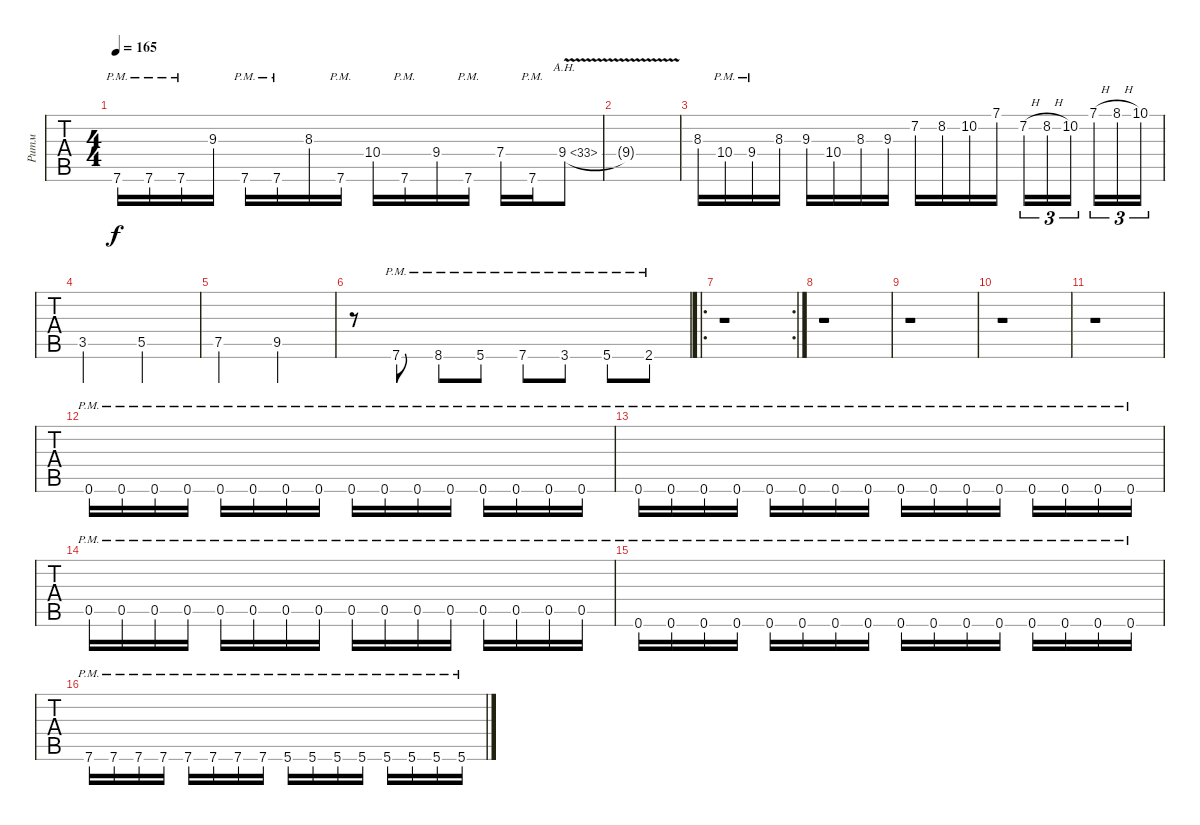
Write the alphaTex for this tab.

\track ("Ритм" "Ритм") {instrument distortionguitar}
\staff {tabs}
\tuning (E4 B3 G3 D3 A2 E2) {hide}
\ts (4 4)
\tempo 165
\clef g2
\ks c
7.6{pm}.16{dy f} 7.6{pm}.16 7.6{pm}.16 9.3.16 7.6{pm}.16 7.6{pm}.16 8.3.16 7.6{pm}.16 10.4.16 7.6{pm}.16 9.4.16 7.6{pm}.16 7.4.16 7.6{pm}.16 9.4{ah 24 v}.8 |
9.4{t}.1 |
8.3.16 10.4{pm}.16 9.4{pm}.16 8.3.16 9.3.16 10.4.16 8.3.16 9.3.16 7.2.16 8.2.16 10.2.16 7.1.16 7.2{h}.16{tu (3 2)} 8.2{h}.16{tu (3 2)} 10.2.16{tu (3 2) beam splitsecondary} 7.1{h}.16{tu (3 2)} 8.1{h}.16{tu (3 2)} 10.1.16{tu (3 2)} |
3.5.2 5.5.2 |
7.5.2 9.5.2 |
r.8 7.6{pm}.8 8.6{pm}.8 5.6{pm}.8 7.6{pm}.8 3.6{pm}.8 5.6{pm}.8 2.6{pm}.8 |
\ro
\rc 2
r.1 |
r.1 |
r.1 |
r.1 |
r.1 |
0.6{pm}.16 0.6{pm}.16 0.6{pm}.16 0.6{pm}.16 0.6{pm}.16 0.6{pm}.16 0.6{pm}.16 0.6{pm}.16 0.6{pm}.16 0.6{pm}.16 0.6{pm}.16 0.6{pm}.16 0.6{pm}.16 0.6{pm}.16 0.6{pm}.16 0.6{pm}.16 |
0.6{pm}.16 0.6{pm}.16 0.6{pm}.16 0.6{pm}.16 0.6{pm}.16 0.6{pm}.16 0.6{pm}.16 0.6{pm}.16 0.6{pm}.16 0.6{pm}.16 0.6{pm}.16 0.6{pm}.16 0.6{pm}.16 0.6{pm}.16 0.6{pm}.16 0.6{pm}.16 |
0.5{pm}.16 0.5{pm}.16 0.5{pm}.16 0.5{pm}.16 0.5{pm}.16 0.5{pm}.16 0.5{pm}.16 0.5{pm}.16 0.5{pm}.16 0.5{pm}.16 0.5{pm}.16 0.5{pm}.16 0.5{pm}.16 0.5{pm}.16 0.5{pm}.16 0.5{pm}.16 |
0.6{pm}.16 0.6{pm}.16 0.6{pm}.16 0.6{pm}.16 0.6{pm}.16 0.6{pm}.16 0.6{pm}.16 0.6{pm}.16 0.6{pm}.16 0.6{pm}.16 0.6{pm}.16 0.6{pm}.16 0.6{pm}.16 0.6{pm}.16 0.6{pm}.16 0.6{pm}.16 |
7.6{pm}.16 7.6{pm}.16 7.6{pm}.16 7.6{pm}.16 7.6{pm}.16 7.6{pm}.16 7.6{pm}.16 7.6{pm}.16 5.6{pm}.16 5.6{pm}.16 5.6{pm}.16 5.6{pm}.16 5.6{pm}.16 5.6{pm}.16 5.6{pm}.16 5.6{pm}.16
